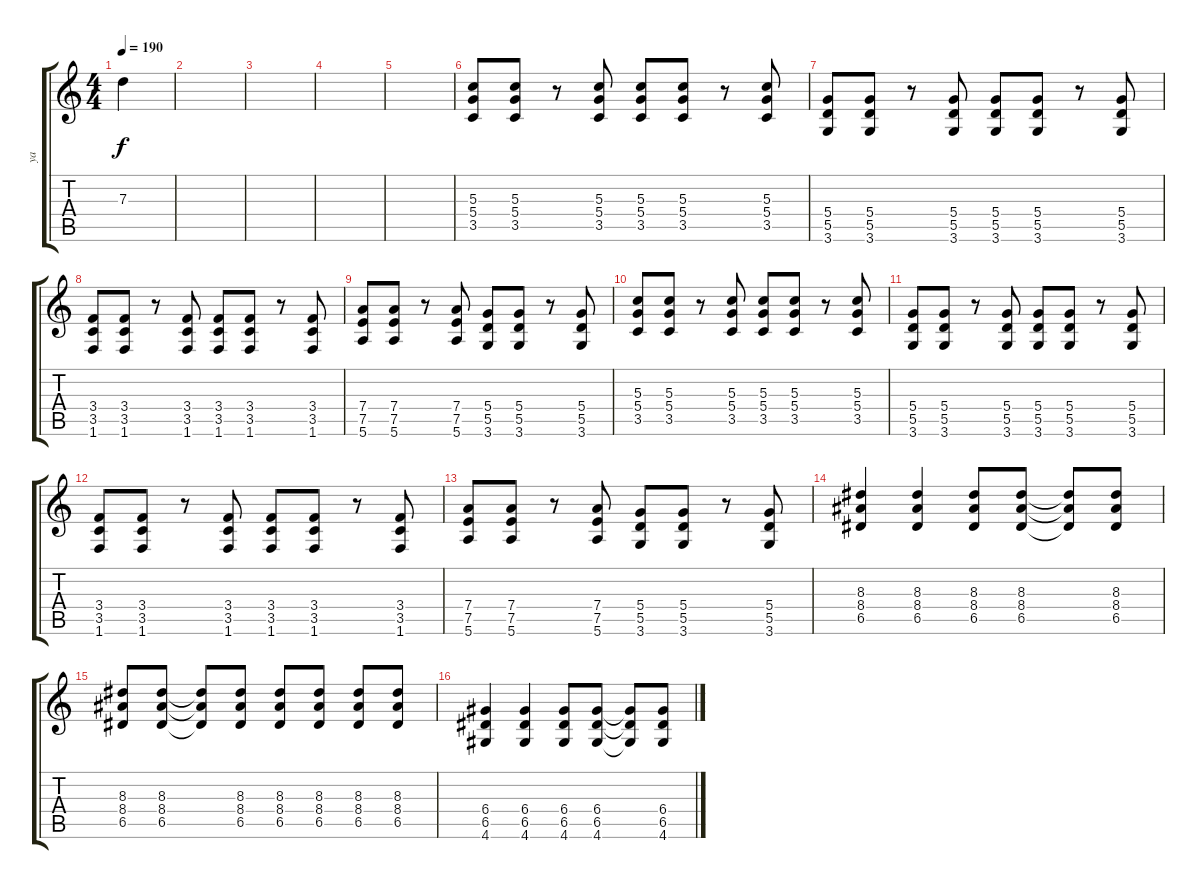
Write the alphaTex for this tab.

\track ("ya" "ya") {instrument overdrivenguitar}
\staff {score tabs}
\tuning (E4 B3 G3 D3 A2 E2) {hide}
\ts (4 4)
\tempo 190
\clef g2
\ks c
7.3{t}.4{dy f} |
|
|
|
|
(5.3 5.4 3.5).8 (5.3 5.4 3.5).8 r.8 (5.3 5.4 3.5).8 (5.3 5.4 3.5).8 (5.3 5.4 3.5).8 r.8 (5.3 5.4 3.5).8 |
(5.4 5.5 3.6).8 (5.4 5.5 3.6).8 r.8 (5.4 5.5 3.6).8 (5.4 5.5 3.6).8 (5.4 5.5 3.6).8 r.8 (5.4 5.5 3.6).8 |
(3.4 3.5 1.6).8 (3.4 3.5 1.6).8 r.8 (3.4 3.5 1.6).8 (3.4 3.5 1.6).8 (3.4 3.5 1.6).8 r.8 (3.4 3.5 1.6).8 |
(7.4 7.5 5.6).8 (7.4 7.5 5.6).8 r.8 (7.4 7.5 5.6).8 (5.4 5.5 3.6).8 (5.4 5.5 3.6).8 r.8 (5.4 5.5 3.6).8 |
(5.3 5.4 3.5).8 (5.3 5.4 3.5).8 r.8 (5.3 5.4 3.5).8 (5.3 5.4 3.5).8 (5.3 5.4 3.5).8 r.8 (5.3 5.4 3.5).8 |
(5.4 5.5 3.6).8 (5.4 5.5 3.6).8 r.8 (5.4 5.5 3.6).8 (5.4 5.5 3.6).8 (5.4 5.5 3.6).8 r.8 (5.4 5.5 3.6).8 |
(3.4 3.5 1.6).8 (3.4 3.5 1.6).8 r.8 (3.4 3.5 1.6).8 (3.4 3.5 1.6).8 (3.4 3.5 1.6).8 r.8 (3.4 3.5 1.6).8 |
(7.4 7.5 5.6).8 (7.4 7.5 5.6).8 r.8 (7.4 7.5 5.6).8 (5.4 5.5 3.6).8 (5.4 5.5 3.6).8 r.8 (5.4 5.5 3.6).8 |
(8.3 8.4 6.5).4 (8.3 8.4 6.5).4 (8.3 8.4 6.5).8 (8.3 8.4 6.5).8 (8.3{t} 8.4{t} 6.5{t}).8 (8.3 8.4 6.5).8 |
(8.3 8.4 6.5).8 (8.3 8.4 6.5).8 (8.3{t} 8.4{t} 6.5{t}).8 (8.3 8.4 6.5).8 (8.3 8.4 6.5).8 (8.3 8.4 6.5).8 (8.3 8.4 6.5).8 (8.3 8.4 6.5).8 |
(6.4 6.5 4.6).4 (6.4 6.5 4.6).4 (6.4 6.5 4.6).8 (6.4 6.5 4.6).8 (6.4{t} 6.5{t} 4.6{t}).8 (6.4 6.5 4.6).8
